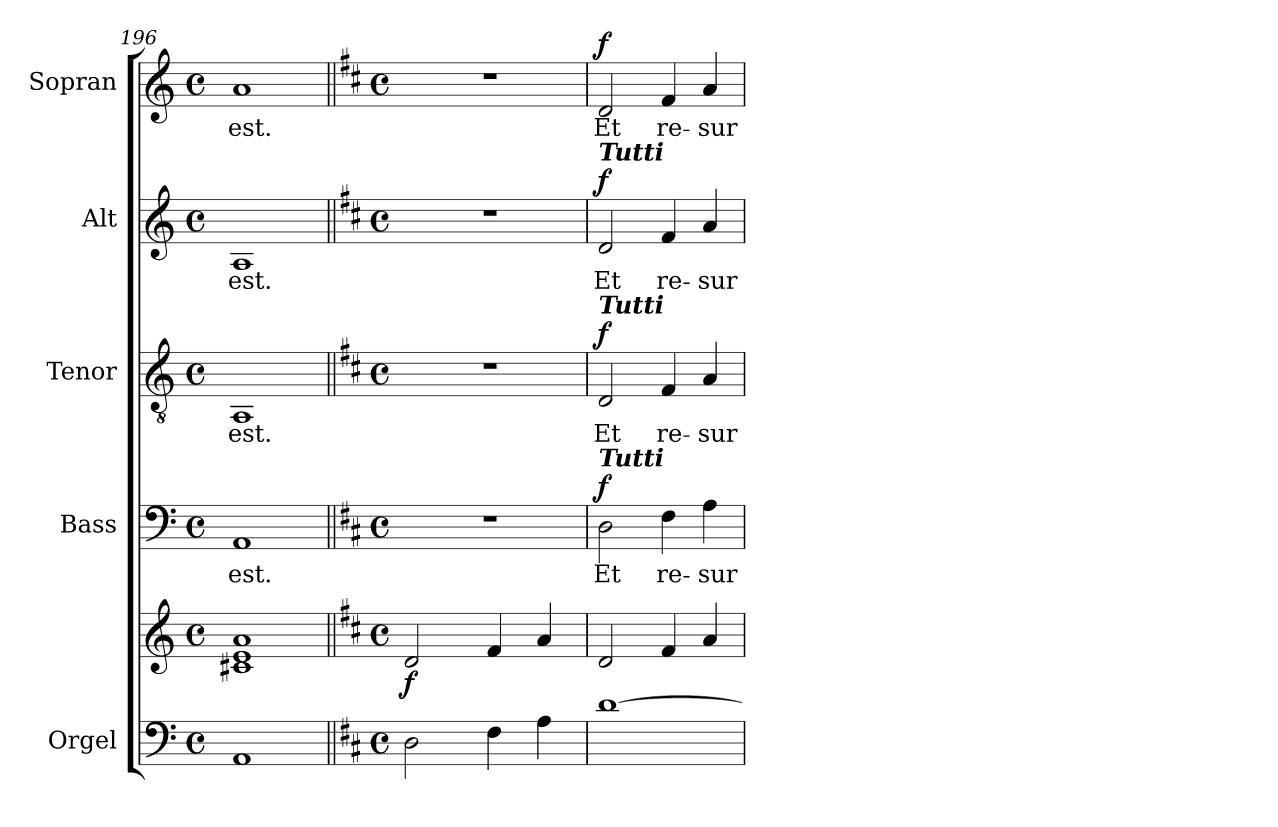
**kern	**kern	**dynam	**kern	**text	**dynam	**kern	**text	**dynam	**kern	**text	**dynam	**kern	**text	**dynam
*part5	*part5	*part5	*part4	*part4	*part4	*part3	*part3	*part3	*part2	*part2	*part2	*part1	*part1	*part1
*staff6	*staff5	*staff5/6	*staff4	*staff4	*staff4	*staff3	*staff3	*staff3	*staff2	*staff2	*staff2	*staff1	*staff1	*staff1
*I"Orgel	*	*	*I"Bass	*	*	*I"Tenor	*	*	*I"Alt	*	*	*I"Sopran	*	*
*I'Org.	*	*	*I'B.	*	*	*I'T.	*	*	*I'A.	*	*	*I'S.	*	*
*clefF4	*clefG2	*	*clefF4	*	*	*clefGv2	*	*	*clefG2	*	*	*clefG2	*	*
*k[]	*k[]	*	*k[]	*	*	*k[]	*	*	*k[]	*	*	*k[]	*	*
*C:	*C:	*	*C:	*	*	*C:	*	*	*C:	*	*	*C:	*	*
*M4/4	*M4/4	*	*M4/4	*	*	*M4/4	*	*	*M4/4	*	*	*M4/4	*	*
*met(c)	*met(c)	*	*met(c)	*	*	*met(c)	*	*	*met(c)	*	*	*met(c)	*	*
=196	=196	=196	=196	=196	=196	=196	=196	=196	=196	=196	=196	=196	=196	=196
!	!	!	!	!LO:LY:b	!	!	!LO:LY:b	!	!	!LO:LY:b	!	!	!LO:LY:b	!
1AA	1c#X 1e 1a	.	1AA	est.	.	1AA	est.	.	1A	est.	.	1a	est.	.
=197||	=197||	=197||	=197||	=197||	=197||	=197||	=197||	=197||	=197||	=197||	=197||	=197||	=197||	=197||
*k[f#c#]	*k[f#c#]	*	*k[f#c#]	*	*	*k[f#c#]	*	*	*k[f#c#]	*	*	*k[f#c#]	*	*
*D:	*D:	*	*D:	*	*	*D:	*	*	*D:	*	*	*D:	*	*
*M4/4	*M4/4	*	*M4/4	*	*	*M4/4	*	*	*M4/4	*	*	*M4/4	*	*
*met(c)	*met(c)	*	*met(c)	*	*	*met(c)	*	*	*met(c)	*	*	*met(c)	*	*
!	!	!	!	!	!	!	!	!	!	!	!	!LO:TX:a:Bi:t=Allegro	!	!
!	!	!LO:DY:b	!	!	!	!	!	!	!	!	!	!	!	!
*	*	*	*	*	*	*	*	*	*	*	*	*^	*	*
2D\	2d/	f	1r	.	.	1r	.	.	1r	.	.	1r	8..ryy	.	.
*	*	*	*	*	*	*	*	*	*	*	*	*MM132	*	*	*
.	.	.	.	.	.	.	.	.	.	.	.	.	2ryy	.	.
4F#\	4f#/	.	.	.	.	.	.	.	.	.	.	.	.	.	.
.	.	.	.	.	.	.	.	.	.	.	.	.	4ryy	.	.
4A\	4a/	.	.	.	.	.	.	.	.	.	.	.	.	.	.
.	.	.	.	.	.	.	.	.	.	.	.	.	32ryy	.	.
!!LO:PB:g=z
=198	=198	=198	=198	=198	=198	=198	=198	=198	=198	=198	=198	=198	=198	=198	=198
!	!	!	!	!	!	!	!	!	!	!	!	!LO:TX:a:Bi:t=Tutti	!	!	!
!	!	!	!	!	!	!	!	!	!LO:TX:a:Bi:t=Tutti	!	!	!	!	!	!
!	!	!	!	!	!	!LO:TX:a:Bi:t=Tutti	!	!	!	!	!	!	!	!	!
!	!	!	!LO:TX:a:Bi:t=Tutti	!	!	!	!	!	!	!	!	!	!	!	!
!	!	!	!	!LO:LY:b	!LO:DY:a	!	!LO:LY:b	!LO:DY:a	!	!LO:LY:b	!LO:DY:a	!	!	!LO:LY:b	!LO:DY:a
*	*	*	*	*	*	*	*	*	*	*	*	*v	*v	*	*
[1d	2d/	.	2D\	Et	f	2D/	Et	f	2d/	Et	f	2d/	Et	f
!	!	!	!	!LO:LY:b	!	!	!LO:LY:b	!	!	!LO:LY:b	!	!	!LO:LY:b	!
.	4f#/	.	4F#\	re-	.	4F#/	re-	.	4f#/	re-	.	4f#/	re-	.
!	!	!	!	!LO:LY:b	!	!	!LO:LY:b	!	!	!LO:LY:b	!	!	!LO:LY:b	!
.	4a/	.	4A\	-sur-	.	4A/	-sur-	.	4a/	-sur-	.	4a/	-sur-	.
=	=	=	=	=	=	=	=	=	=	=	=	=	=	=
*-	*-	*-	*-	*-	*-	*-	*-	*-	*-	*-	*-	*-	*-	*-
